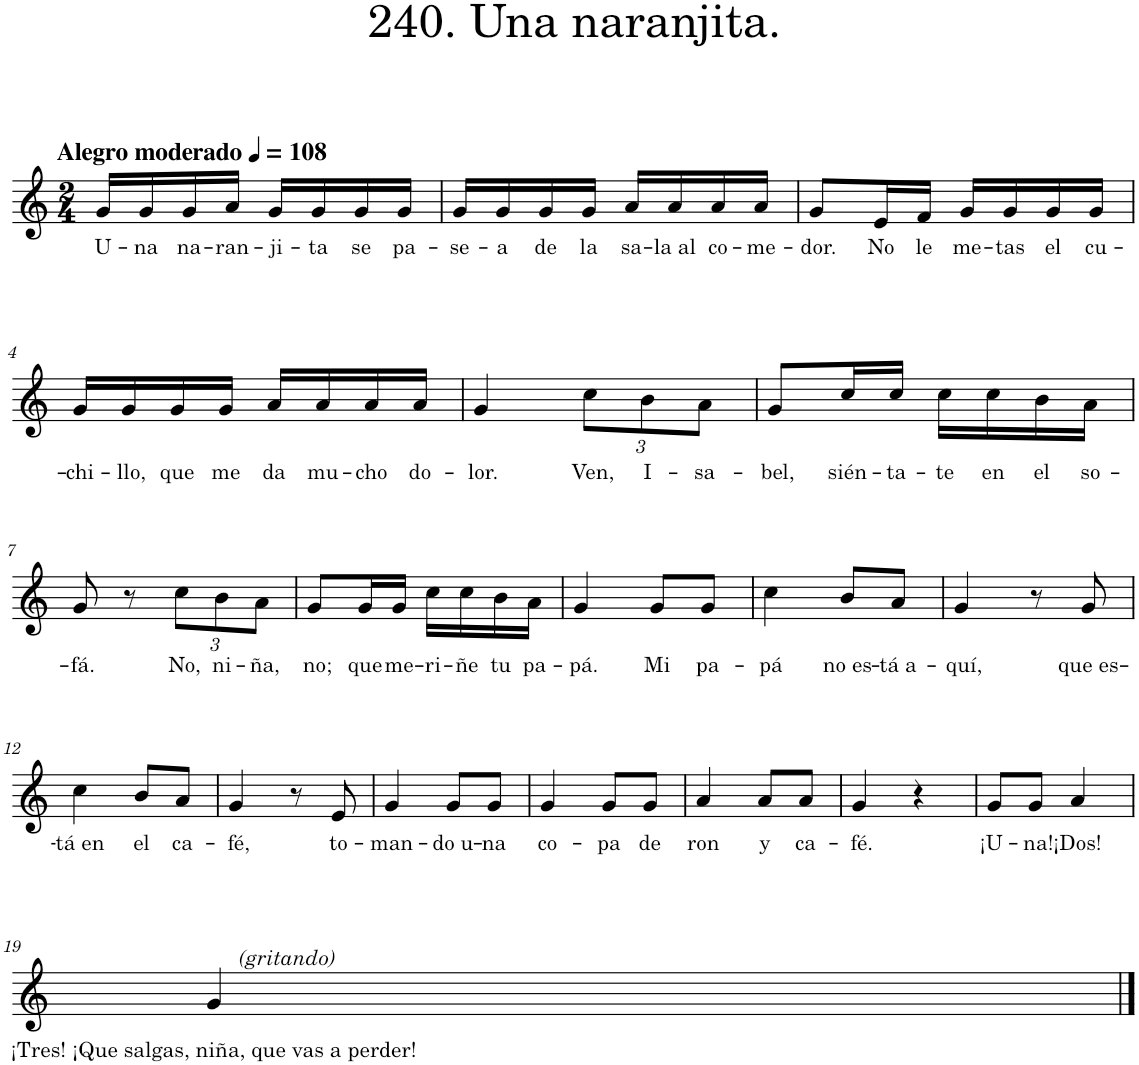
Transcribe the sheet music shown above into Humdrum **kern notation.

**kern	**text
*part1	*part1
*staff1	*staff1
*I"Piano	*
*I'Pno.	*
*clefG2	*
*k[]	*
*M2/4	*
*MM108	*
=1	=1
!LO:TX:a:B:t=Alegro moderado	!
!	!LO:LY:b
16g/LL	U-
!	!LO:LY:b
16g/	-na
!	!LO:LY:b
16g/	na-
!	!LO:LY:b
16a/JJ	-ran-
!	!LO:LY:b
16g/LL	-ji-
!	!LO:LY:b
16g/	-ta
!	!LO:LY:b
16g/	se
!	!LO:LY:b
16g/JJ	pa-
=2	=2
!	!LO:LY:b
16g/LL	-se-
!	!LO:LY:b
16g/	-a
!	!LO:LY:b
16g/	de
!	!LO:LY:b
16g/JJ	la
!	!LO:LY:b
16a/LL	sa-
!	!LO:LY:b
16a/	-la al
!	!LO:LY:b
16a/	co-
!	!LO:LY:b
16a/JJ	-me-
=3	=3
!	!LO:LY:b
8g/L	-dor.
!	!LO:LY:b
16e/L	No
!	!LO:LY:b
16f/JJ	le
!	!LO:LY:b
16g/LL	me-
!	!LO:LY:b
16g/	-tas
!	!LO:LY:b
16g/	el
!	!LO:LY:b
16g/JJ	cu-
!!LO:LB:g=z
=4	=4
!	!LO:LY:b
16g/LL	-chi-
!	!LO:LY:b
16g/	-llo,
!	!LO:LY:b
16g/	que
!	!LO:LY:b
16g/JJ	me
!	!LO:LY:b
16a/LL	da
!	!LO:LY:b
16a/	mu-
!	!LO:LY:b
16a/	-cho
!	!LO:LY:b
16a/JJ	do-
=5	=5
!	!LO:LY:b
4g/	-lor.
*Xbrackettup	*
!	!LO:LY:b
12cc\L	Ven,
!	!LO:LY:b
12b\	I-
!	!LO:LY:b
12a\J	-sa-
=6	=6
!	!LO:LY:b
8g/L	-bel,
!	!LO:LY:b
16cc/L	sién-
!	!LO:LY:b
16cc/JJ	-ta-
!	!LO:LY:b
16cc\LL	-te
!	!LO:LY:b
16cc\	en
!	!LO:LY:b
16b\	el
!	!LO:LY:b
16a\JJ	so-
!!LO:LB:g=z
=7	=7
!	!LO:LY:b
8g/	-fá.
8r	.
!	!LO:LY:b
12cc\L	No,
!	!LO:LY:b
12b\	ni-
!	!LO:LY:b
12a\J	-ña,
=8	=8
!	!LO:LY:b
8g/L	no;
!	!LO:LY:b
16g/L	que
!	!LO:LY:b
16g/JJ	me-
!	!LO:LY:b
16cc\LL	-ri-
!	!LO:LY:b
16cc\	-ñe
!	!LO:LY:b
16b\	tu
!	!LO:LY:b
16a\JJ	pa-
=9	=9
!	!LO:LY:b
4g/	-pá.
!	!LO:LY:b
8g/L	Mi
!	!LO:LY:b
8g/J	pa-
=10	=10
!	!LO:LY:b
4cc\	-pá
!	!LO:LY:b
8b/L	no es-
!	!LO:LY:b
8a/J	-tá a-
=11	=11
!	!LO:LY:b
4g/	-quí,
8r	.
!	!LO:LY:b
8g/	que es-
!!LO:LB:g=z
=12	=12
!	!LO:LY:b
4cc\	-tá en
!	!LO:LY:b
8b/L	el
!	!LO:LY:b
8a/J	ca-
=13	=13
!	!LO:LY:b
4g/	-fé,
8r	.
!	!LO:LY:b
8e/	to-
=14	=14
!	!LO:LY:b
4g/	-man-
!	!LO:LY:b
8g/L	-do u-
!	!LO:LY:b
8g/J	-na
=15	=15
!	!LO:LY:b
4g/	co-
!	!LO:LY:b
8g/L	-pa
!	!LO:LY:b
8g/J	de
=16	=16
!	!LO:LY:b
4a/	ron
!	!LO:LY:b
8a/L	y
!	!LO:LY:b
8a/J	ca-
=17	=17
!	!LO:LY:b
4g/	-fé.
4r	.
=18	=18
!	!LO:LY:b
8g/L	¡U-
!	!LO:LY:b
8g/J	-na!
!	!LO:LY:b
4a/	¡Dos!
!!LO:LB:g=z
=19	=19
!LO:TX:a:i:t=(gritando)	!
!	!LO:LY:b
4g/	¡Tres! ¡Que salgas, niña, que vas a perder!
==	==
*-	*-
